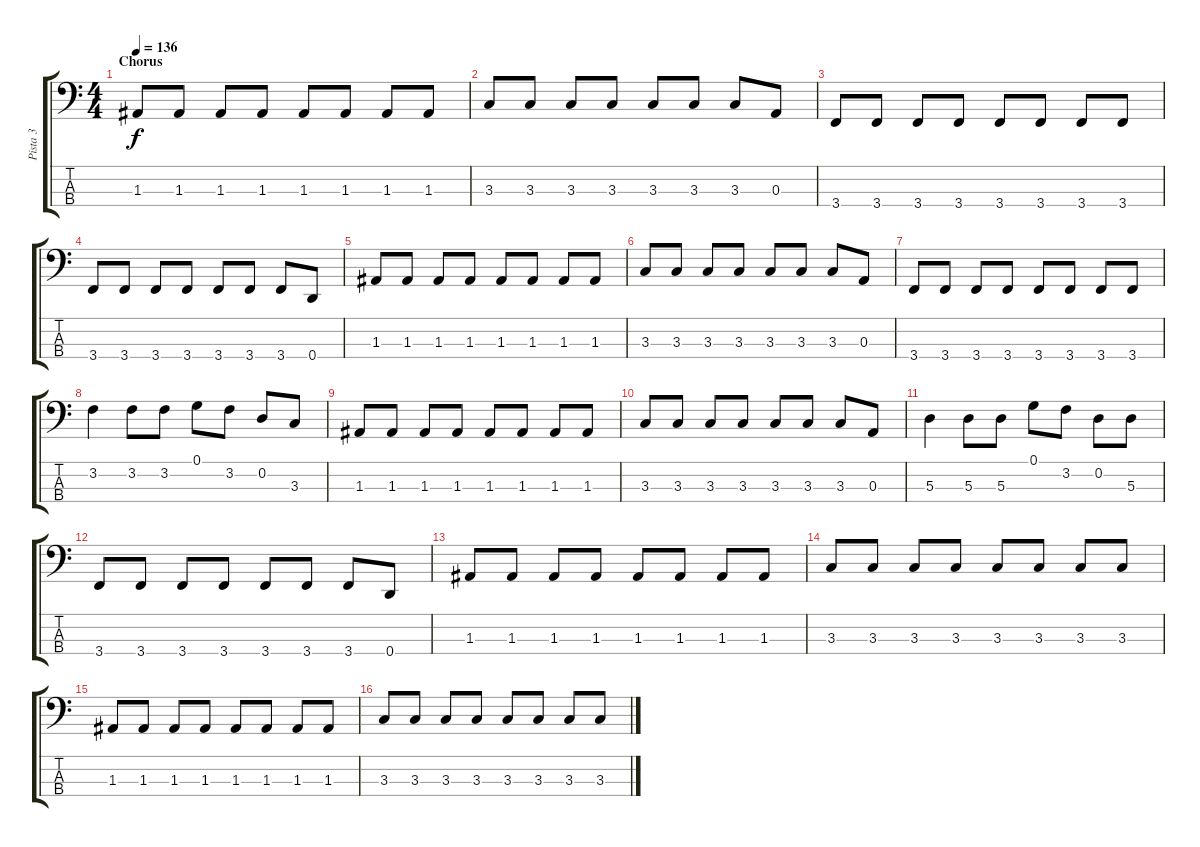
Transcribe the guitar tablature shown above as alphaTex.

\track ("Pista 3" "Pista 3") {instrument electricbassfinger}
\staff {score tabs}
\tuning (G2 D2 A1 D1) {hide}
\ts (4 4)
\section ("" "Chorus")
\tempo 136
\clef f4
\ks c
1.3.8{dy f} 1.3.8 1.3.8 1.3.8 1.3.8 1.3.8 1.3.8 1.3.8 |
3.3.8 3.3.8 3.3.8 3.3.8 3.3.8 3.3.8 3.3.8 0.3.8 |
3.4.8 3.4.8 3.4.8 3.4.8 3.4.8 3.4.8 3.4.8 3.4.8 |
3.4.8 3.4.8 3.4.8 3.4.8 3.4.8 3.4.8 3.4.8 0.4.8 |
1.3.8 1.3.8 1.3.8 1.3.8 1.3.8 1.3.8 1.3.8 1.3.8 |
3.3.8 3.3.8 3.3.8 3.3.8 3.3.8 3.3.8 3.3.8 0.3.8 |
3.4.8 3.4.8 3.4.8 3.4.8 3.4.8 3.4.8 3.4.8 3.4.8 |
3.2.4 3.2.8 3.2.8 0.1.8 3.2.8 0.2.8 3.3.8 |
1.3.8 1.3.8 1.3.8 1.3.8 1.3.8 1.3.8 1.3.8 1.3.8 |
3.3.8 3.3.8 3.3.8 3.3.8 3.3.8 3.3.8 3.3.8 0.3.8 |
5.3.4 5.3.8 5.3.8 0.1.8 3.2.8 0.2.8 5.3.8 |
3.4.8 3.4.8 3.4.8 3.4.8 3.4.8 3.4.8 3.4.8 0.4.8 |
1.3.8 1.3.8 1.3.8 1.3.8 1.3.8 1.3.8 1.3.8 1.3.8 |
3.3.8 3.3.8 3.3.8 3.3.8 3.3.8 3.3.8 3.3.8 3.3.8 |
1.3.8 1.3.8 1.3.8 1.3.8 1.3.8 1.3.8 1.3.8 1.3.8 |
3.3.8 3.3.8 3.3.8 3.3.8 3.3.8 3.3.8 3.3.8 3.3.8
